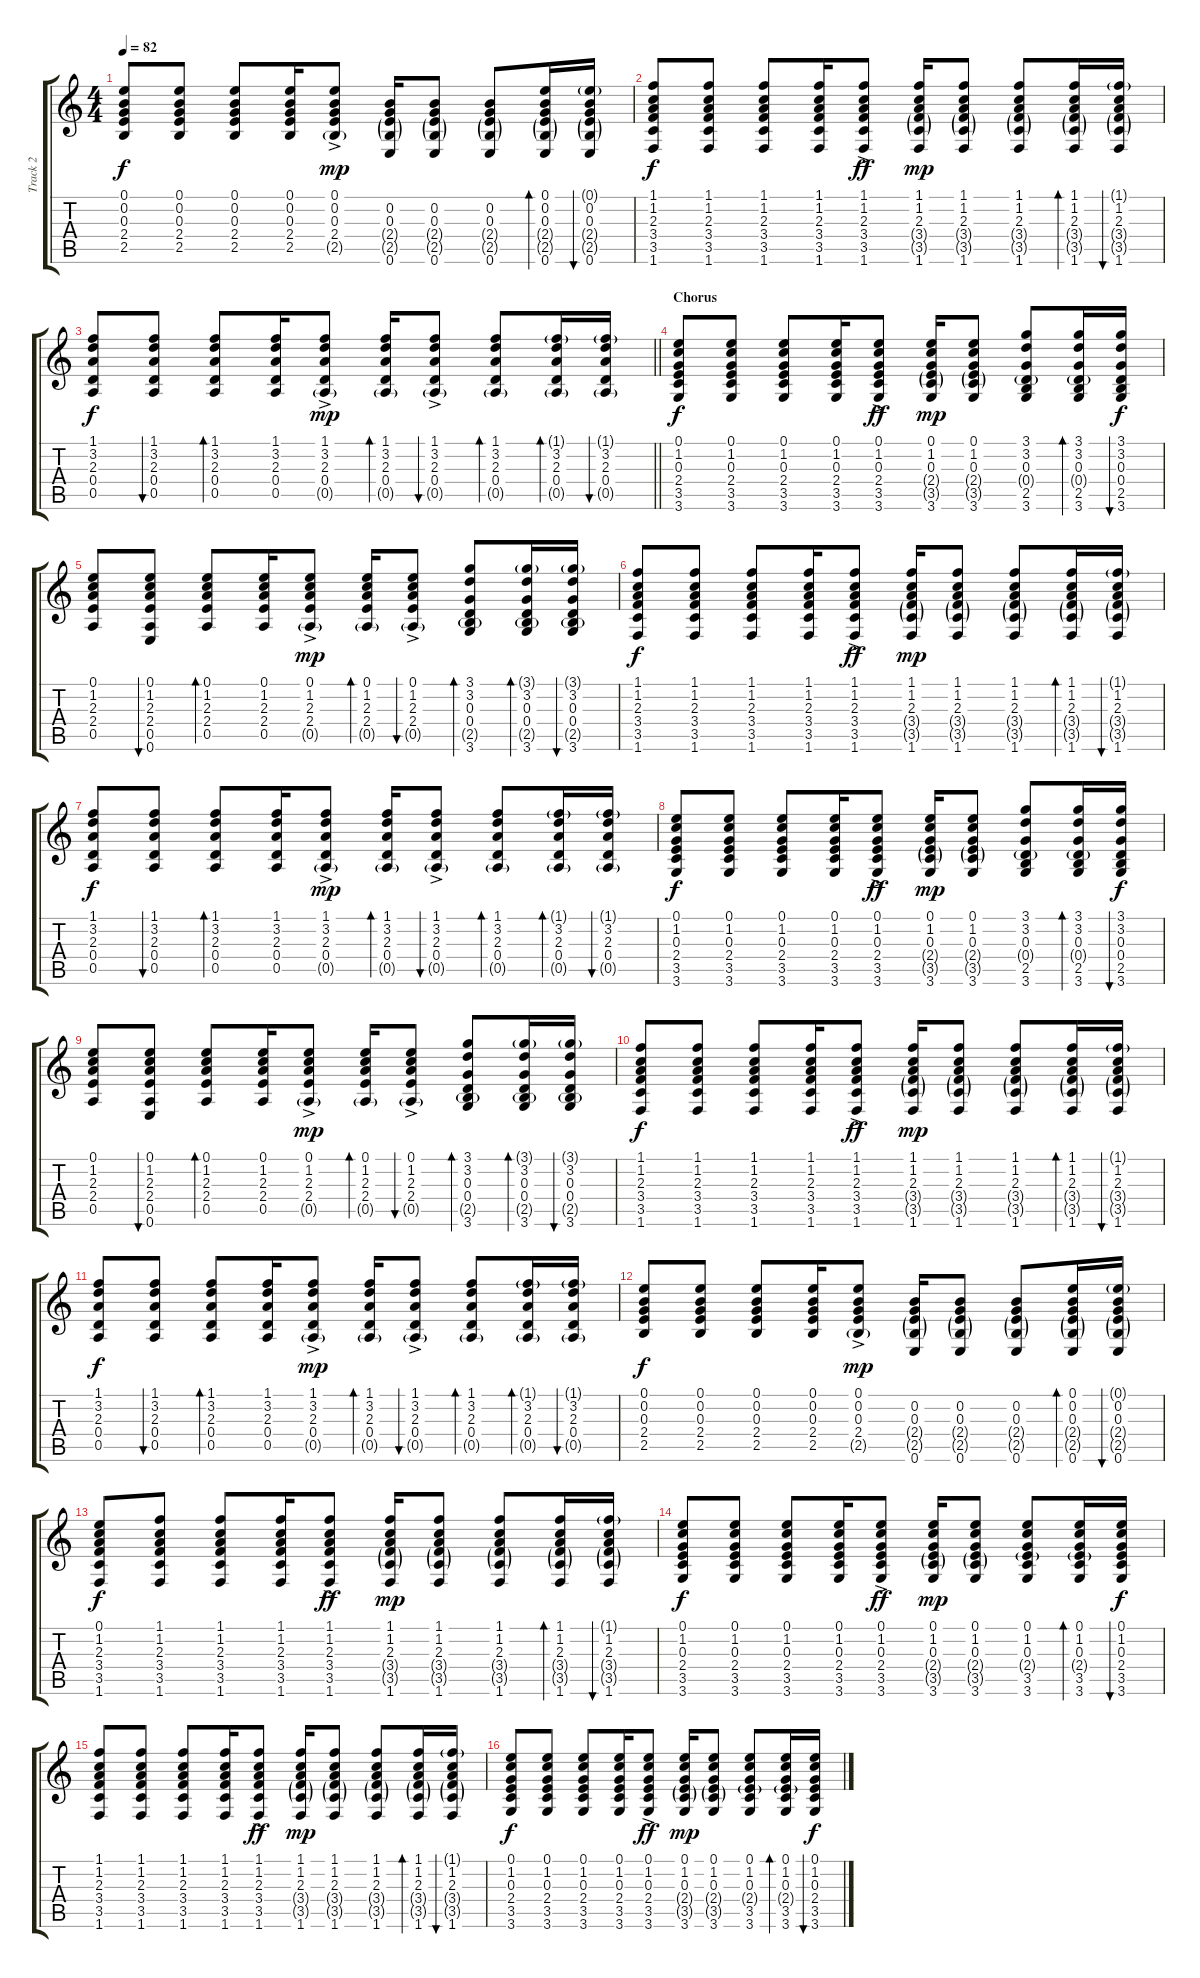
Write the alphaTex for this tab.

\track ("Track 2" "Track 2") {instrument acousticguitarsteel}
\staff {score tabs}
\tuning (E4 B3 G3 D3 A2 E2) {hide}
\ts (4 4)
\tempo 82
\clef g2
\ks c
(0.1 0.2 0.3 2.4 2.5).8{dy f} (0.1 0.2 0.3 2.4 2.5).8 (0.1 0.2 0.3 2.4 2.5).8 (0.1 0.2 0.3 2.4 2.5).16 (0.1{ac} 0.2 0.3 2.4 2.5{g}).8{dy mp} (0.2 0.3 2.4{g} 2.5{g} 0.6).16 (0.2 0.3 2.4{g} 2.5{g} 0.6).8 (0.2 0.3 2.4{g} 2.5{g} 0.6).8 (0.1 0.2 0.3 2.4{g} 2.5{g} 0.6).16{bd 30} (0.1{g} 0.2 0.3 2.4{g} 2.5{g} 0.6).16{bu 30} |
(1.1 1.2 2.3 3.4 3.5 1.6).8{dy f} (1.1 1.2 2.3 3.4 3.5 1.6).8 (1.1 1.2 2.3 3.4 3.5 1.6).8 (1.1 1.2 2.3 3.4 3.5 1.6).16 (1.1{ac} 1.2 2.3 3.4 3.5 1.6).8{dy ff} (1.1 1.2 2.3 3.4{g} 3.5{g} 1.6).16{dy mp} (1.1 1.2 2.3 3.4{g} 3.5{g} 1.6).8 (1.1 1.2 2.3 3.4{g} 3.5{g} 1.6).8 (1.1 1.2 2.3 3.4{g} 3.5{g} 1.6).16{bd 30} (1.1{g} 1.2 2.3 3.4{g} 3.5{g} 1.6).16{bu 30} |
\barLineRight lightlight
(1.1 3.2 2.3 0.4 0.5).8{dy f} (1.1 3.2 2.3 0.4 0.5).8{bu 30} (1.1 3.2 2.3 0.4 0.5).8{bd 30} (1.1 3.2 2.3 0.4 0.5).16 (1.1{ac} 3.2 2.3 0.4 0.5{g}).8{dy mp} (1.1 3.2 2.3 0.4 0.5{g}).16{bd 30} (1.1{ac} 3.2 2.3 0.4 0.5{g}).8{bu 30} (1.1 3.2 2.3 0.4 0.5{g}).8{bd 30} (1.1{g} 3.2 2.3 0.4 0.5{g}).16{bd 30} (1.1{g} 3.2 2.3 0.4 0.5{g}).16{bu 30} |
\section ("" "Chorus")
(0.1 1.2 0.3 2.4 3.5 3.6).8{dy f} (0.1 1.2 0.3 2.4 3.5 3.6).8 (0.1 1.2 0.3 2.4 3.5 3.6).8 (0.1 1.2 0.3 2.4 3.5 3.6).16 (0.1{ac} 1.2 0.3 2.4 3.5 3.6).8{dy ff} (0.1 1.2 0.3 2.4{g} 3.5{g} 3.6).16{dy mp} (0.1 1.2 0.3 2.4{g} 3.5{g} 3.6).8 (3.1 3.2 0.3 0.4{g} 2.5 3.6).8 (3.1 3.2 0.3 0.4{g} 2.5 3.6).16{bd 30} (3.1 3.2 0.3 0.4 2.5 3.6).16{bu 30 dy f} |
(0.1 1.2 2.3 2.4 0.5).8 (0.1 1.2 2.3 2.4 0.5 0.6).8{bu 30} (0.1 1.2 2.3 2.4 0.5).8{bd 30} (0.1 1.2 2.3 2.4 0.5).16 (0.1{ac} 1.2 2.3 2.4 0.5{g}).8{dy mp} (0.1 1.2 2.3 2.4 0.5{g}).16{bd 30} (0.1{ac} 1.2 2.3 2.4 0.5{g}).8{bu 30} (3.1 3.2 0.3 0.4 2.5{g} 3.6).8{bd 30} (3.1{g} 3.2 0.3 0.4 2.5{g} 3.6).16{bd 30} (3.1{g} 3.2 0.3 0.4 2.5{g} 3.6).16{bu 30} |
(1.1 1.2 2.3 3.4 3.5 1.6).8{dy f} (1.1 1.2 2.3 3.4 3.5 1.6).8 (1.1 1.2 2.3 3.4 3.5 1.6).8 (1.1 1.2 2.3 3.4 3.5 1.6).16 (1.1{ac} 1.2 2.3 3.4 3.5 1.6).8{dy ff} (1.1 1.2 2.3 3.4{g} 3.5{g} 1.6).16{dy mp} (1.1 1.2 2.3 3.4{g} 3.5{g} 1.6).8 (1.1 1.2 2.3 3.4{g} 3.5{g} 1.6).8 (1.1 1.2 2.3 3.4{g} 3.5{g} 1.6).16{bd 30} (1.1{g} 1.2 2.3 3.4{g} 3.5{g} 1.6).16{bu 30} |
(1.1 3.2 2.3 0.4 0.5).8{dy f} (1.1 3.2 2.3 0.4 0.5).8{bu 30} (1.1 3.2 2.3 0.4 0.5).8{bd 30} (1.1 3.2 2.3 0.4 0.5).16 (1.1{ac} 3.2 2.3 0.4 0.5{g}).8{dy mp} (1.1 3.2 2.3 0.4 0.5{g}).16{bd 30} (1.1{ac} 3.2 2.3 0.4 0.5{g}).8{bu 30} (1.1 3.2 2.3 0.4 0.5{g}).8{bd 30} (1.1{g} 3.2 2.3 0.4 0.5{g}).16{bd 30} (1.1{g} 3.2 2.3 0.4 0.5{g}).16{bu 30} |
(0.1 1.2 0.3 2.4 3.5 3.6).8{dy f} (0.1 1.2 0.3 2.4 3.5 3.6).8 (0.1 1.2 0.3 2.4 3.5 3.6).8 (0.1 1.2 0.3 2.4 3.5 3.6).16 (0.1{ac} 1.2 0.3 2.4 3.5 3.6).8{dy ff} (0.1 1.2 0.3 2.4{g} 3.5{g} 3.6).16{dy mp} (0.1 1.2 0.3 2.4{g} 3.5{g} 3.6).8 (3.1 3.2 0.3 0.4{g} 2.5 3.6).8 (3.1 3.2 0.3 0.4{g} 2.5 3.6).16{bd 30} (3.1 3.2 0.3 0.4 2.5 3.6).16{bu 30 dy f} |
(0.1 1.2 2.3 2.4 0.5).8 (0.1 1.2 2.3 2.4 0.5 0.6).8{bu 30} (0.1 1.2 2.3 2.4 0.5).8{bd 30} (0.1 1.2 2.3 2.4 0.5).16 (0.1{ac} 1.2 2.3 2.4 0.5{g}).8{dy mp} (0.1 1.2 2.3 2.4 0.5{g}).16{bd 30} (0.1{ac} 1.2 2.3 2.4 0.5{g}).8{bu 30} (3.1 3.2 0.3 0.4 2.5{g} 3.6).8{bd 30} (3.1{g} 3.2 0.3 0.4 2.5{g} 3.6).16{bd 30} (3.1{g} 3.2 0.3 0.4 2.5{g} 3.6).16{bu 30} |
(1.1 1.2 2.3 3.4 3.5 1.6).8{dy f} (1.1 1.2 2.3 3.4 3.5 1.6).8 (1.1 1.2 2.3 3.4 3.5 1.6).8 (1.1 1.2 2.3 3.4 3.5 1.6).16 (1.1{ac} 1.2 2.3 3.4 3.5 1.6).8{dy ff} (1.1 1.2 2.3 3.4{g} 3.5{g} 1.6).16{dy mp} (1.1 1.2 2.3 3.4{g} 3.5{g} 1.6).8 (1.1 1.2 2.3 3.4{g} 3.5{g} 1.6).8 (1.1 1.2 2.3 3.4{g} 3.5{g} 1.6).16{bd 30} (1.1{g} 1.2 2.3 3.4{g} 3.5{g} 1.6).16{bu 30} |
(1.1 3.2 2.3 0.4 0.5).8{dy f} (1.1 3.2 2.3 0.4 0.5).8{bu 30} (1.1 3.2 2.3 0.4 0.5).8{bd 30} (1.1 3.2 2.3 0.4 0.5).16 (1.1{ac} 3.2 2.3 0.4 0.5{g}).8{dy mp} (1.1 3.2 2.3 0.4 0.5{g}).16{bd 30} (1.1{ac} 3.2 2.3 0.4 0.5{g}).8{bu 30} (1.1 3.2 2.3 0.4 0.5{g}).8{bd 30} (1.1{g} 3.2 2.3 0.4 0.5{g}).16{bd 30} (1.1{g} 3.2 2.3 0.4 0.5{g}).16{bu 30} |
(0.1 0.2 0.3 2.4 2.5).8{dy f} (0.1 0.2 0.3 2.4 2.5).8 (0.1 0.2 0.3 2.4 2.5).8 (0.1 0.2 0.3 2.4 2.5).16 (0.1{ac} 0.2 0.3 2.4 2.5{g}).8{dy mp} (0.2 0.3 2.4{g} 2.5{g} 0.6).16 (0.2 0.3 2.4{g} 2.5{g} 0.6).8 (0.2 0.3 2.4{g} 2.5{g} 0.6).8 (0.1 0.2 0.3 2.4{g} 2.5{g} 0.6).16{bd 30} (0.1{g} 0.2 0.3 2.4{g} 2.5{g} 0.6).16{bu 30} |
(0.1 1.2 2.3 3.4 3.5 1.6).8{dy f} (1.1 1.2 2.3 3.4 3.5 1.6).8 (1.1 1.2 2.3 3.4 3.5 1.6).8 (1.1 1.2 2.3 3.4 3.5 1.6).16 (1.1{ac} 1.2 2.3 3.4 3.5 1.6).8{dy ff} (1.1 1.2 2.3 3.4{g} 3.5{g} 1.6).16{dy mp} (1.1 1.2 2.3 3.4{g} 3.5{g} 1.6).8 (1.1 1.2 2.3 3.4{g} 3.5{g} 1.6).8 (1.1 1.2 2.3 3.4{g} 3.5{g} 1.6).16{bd 30} (1.1{g} 1.2 2.3 3.4{g} 3.5{g} 1.6).16{bu 30} |
(0.1 1.2 0.3 2.4 3.5 3.6).8{dy f} (0.1 1.2 0.3 2.4 3.5 3.6).8 (0.1 1.2 0.3 2.4 3.5 3.6).8 (0.1 1.2 0.3 2.4 3.5 3.6).16 (0.1{ac} 1.2 0.3 2.4 3.5 3.6).8{dy ff} (0.1 1.2 0.3 2.4{g} 3.5{g} 3.6).16{dy mp} (0.1 1.2 0.3 2.4{g} 3.5{g} 3.6).8 (0.1 1.2 0.3 2.4{g} 3.5 3.6).8 (0.1 1.2 0.3 2.4{g} 3.5 3.6).16{bd 30} (0.1 1.2 0.3 2.4 3.5 3.6).16{bu 30 dy f} |
(1.1 1.2 2.3 3.4 3.5 1.6).8 (1.1 1.2 2.3 3.4 3.5 1.6).8 (1.1 1.2 2.3 3.4 3.5 1.6).8 (1.1 1.2 2.3 3.4 3.5 1.6).16 (1.1{ac} 1.2 2.3 3.4 3.5 1.6).8{dy ff} (1.1 1.2 2.3 3.4{g} 3.5{g} 1.6).16{dy mp} (1.1 1.2 2.3 3.4{g} 3.5{g} 1.6).8 (1.1 1.2 2.3 3.4{g} 3.5{g} 1.6).8 (1.1 1.2 2.3 3.4{g} 3.5{g} 1.6).16{bd 30} (1.1{g} 1.2 2.3 3.4{g} 3.5{g} 1.6).16{bu 30} |
(0.1 1.2 0.3 2.4 3.5 3.6).8{dy f} (0.1 1.2 0.3 2.4 3.5 3.6).8 (0.1 1.2 0.3 2.4 3.5 3.6).8 (0.1 1.2 0.3 2.4 3.5 3.6).16 (0.1{ac} 1.2 0.3 2.4 3.5 3.6).8{dy ff} (0.1 1.2 0.3 2.4{g} 3.5{g} 3.6).16{dy mp} (0.1 1.2 0.3 2.4{g} 3.5{g} 3.6).8 (0.1 1.2 0.3 2.4{g} 3.5 3.6).8 (0.1 1.2 0.3 2.4{g} 3.5 3.6).16{bd 30} (0.1 1.2 0.3 2.4 3.5 3.6).16{bu 30 dy f}
